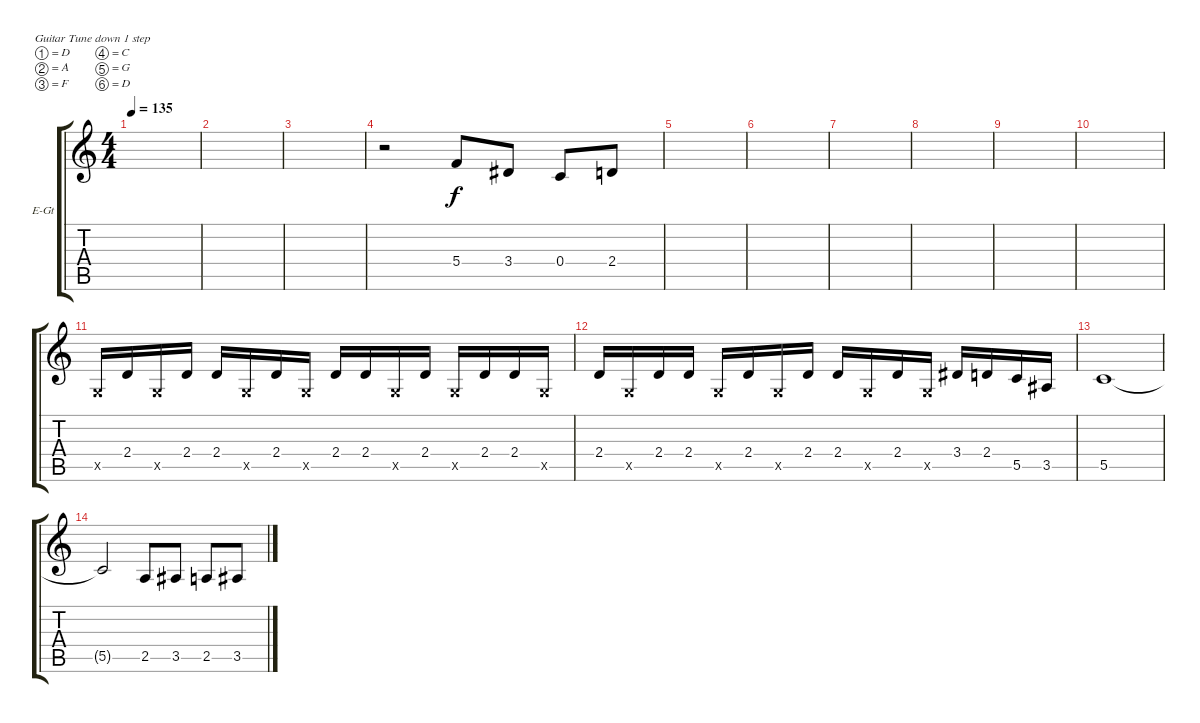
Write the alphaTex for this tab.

\defaultSystemsLayout 4
\bracketExtendMode groupsimilarinstruments
\firstSystemTrackNameOrientation horizontal
\otherSystemsTrackNameOrientation horizontal
\track ("Electric Guitar" "E-Gt") {instrument overdrivenguitar}
\staff {score tabs}
\tuning (D4 A3 F3 C3 G2 D2)
\ts (4 4)
\tempo 135
\clef g2
\ks c
|
|
|
r.2 5.4.8 3.4.8 0.4.8 2.4.8 |
|
|
|
|
|
|
0.5{x}.16 2.4.16 0.5{x}.16 2.4.16 2.4.16 0.5{x}.16 2.4.16 0.5{x}.16 2.4.16 2.4.16 0.5{x}.16 2.4.16 0.5{x}.16 2.4.16 2.4.16 0.5{x}.16 |
2.4.16 0.5{x}.16 2.4.16 2.4.16 0.5{x}.16 2.4.16 0.5{x}.16 2.4.16 2.4.16 0.5{x}.16 2.4.16 0.5{x}.16 3.4.16 2.4.16 5.5.16 3.5.16 |
5.5.1 |
5.5{t}.2 2.5.8 3.5.8 2.5.8 3.5.8
